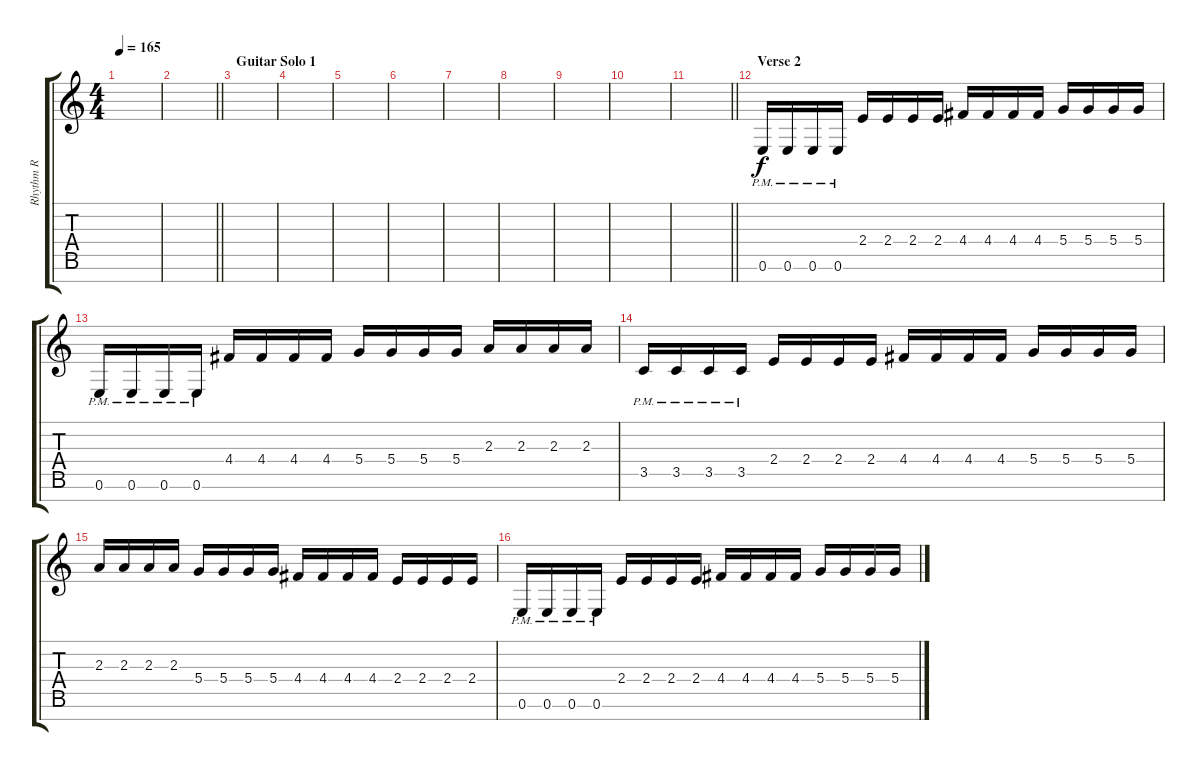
\track ("Rhythm R" "Rhythm R") {instrument distortionguitar}
\staff {score tabs}
\tuning (E4 B3 G3 D3 A2 E2 B1) {hide}
\ts (4 4)
\tempo 165
\clef g2
\ks c
|
\barLineRight lightlight
|
\section ("" "Guitar Solo 1")
|
|
|
|
|
|
|
|
\barLineRight lightlight
|
\section ("" "Verse 2")
0.6{pm}.16 0.6{pm}.16 0.6{pm}.16 0.6{pm}.16 2.4.16 2.4.16 2.4.16 2.4.16 4.4.16 4.4.16 4.4.16 4.4.16 5.4.16 5.4.16 5.4.16 5.4.16 |
0.6{pm}.16 0.6{pm}.16 0.6{pm}.16 0.6{pm}.16 4.4.16 4.4.16 4.4.16 4.4.16 5.4.16 5.4.16 5.4.16 5.4.16 2.3.16 2.3.16 2.3.16 2.3.16 |
3.5{pm}.16 3.5{pm}.16 3.5{pm}.16 3.5{pm}.16 2.4.16 2.4.16 2.4.16 2.4.16 4.4.16 4.4.16 4.4.16 4.4.16 5.4.16 5.4.16 5.4.16 5.4.16 |
2.3.16 2.3.16 2.3.16 2.3.16 5.4.16 5.4.16 5.4.16 5.4.16 4.4.16 4.4.16 4.4.16 4.4.16 2.4.16 2.4.16 2.4.16 2.4.16 |
0.6{pm}.16 0.6{pm}.16 0.6{pm}.16 0.6{pm}.16 2.4.16 2.4.16 2.4.16 2.4.16 4.4.16 4.4.16 4.4.16 4.4.16 5.4.16 5.4.16 5.4.16 5.4.16
